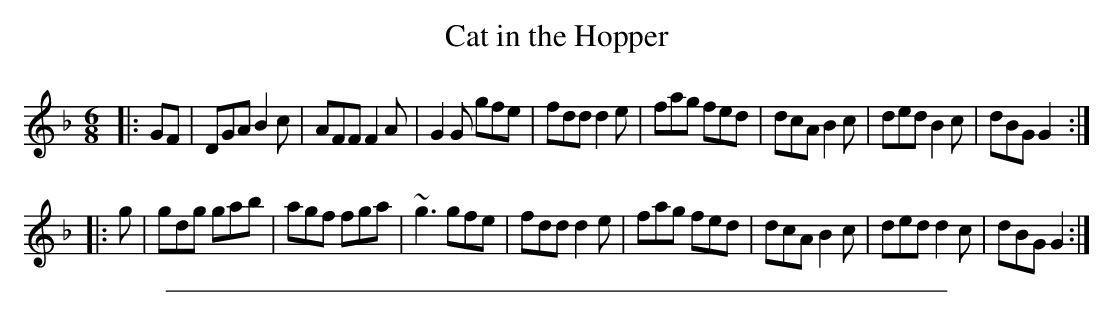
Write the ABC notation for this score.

X:1
T: Cat in the Hopper
M:6/8
L:1/8
K:GDorian
|: GF | DGA B2c | AFF F2A | G2G gfe | fdd d2e | fag fed | dcA B2c | ded B2c | dBG G2 :|
|: g | gdg gab | agf fga | ~g3 gfe | fdd d2e | fag fed | dcA B2c | ded d2c | dBG G2 :|
